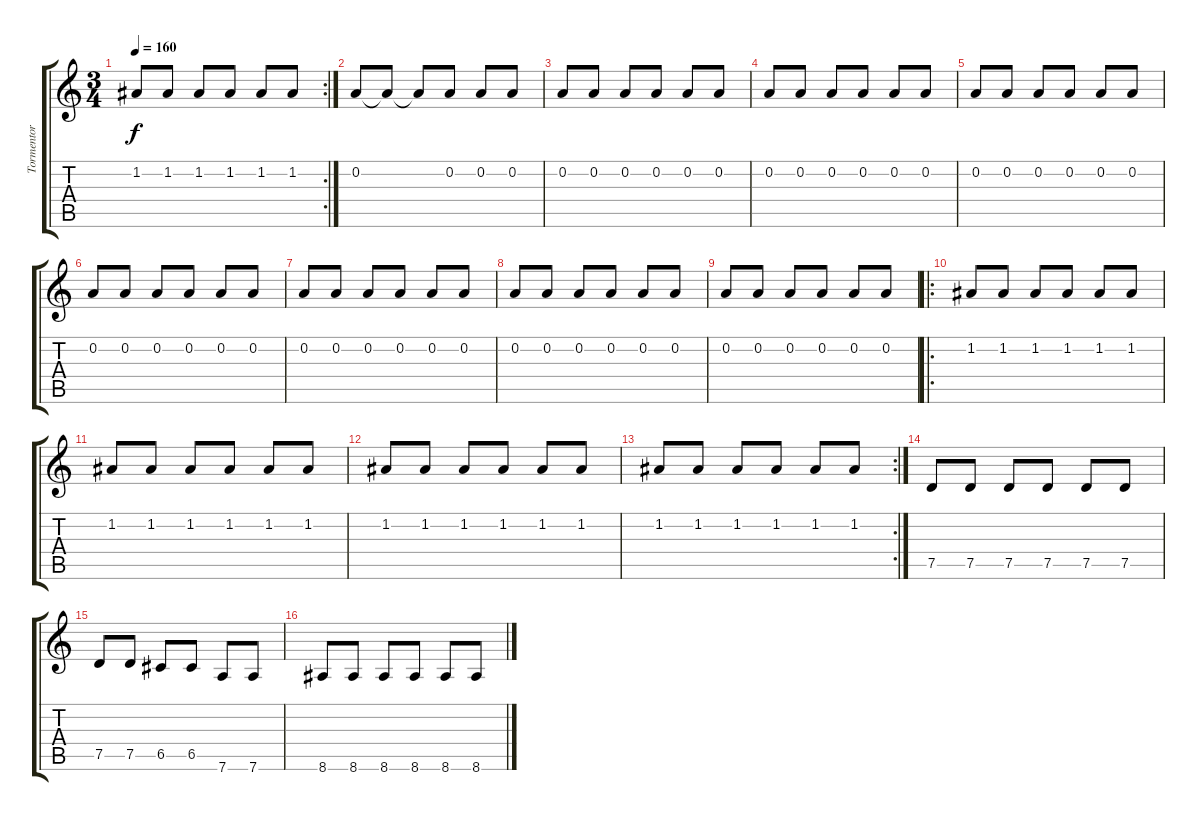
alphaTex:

\track ("Tormentor" "Tormentor") {instrument distortionguitar}
\staff {score tabs}
\tuning (D4 A3 F3 C3 G2 D2) {hide}
\rc 2
\ts (3 4)
\tempo 160
\clef g2
\ks c
1.2.8{dy f} 1.2.8 1.2.8 1.2.8 1.2.8 1.2.8 |
0.2.8 0.2{t}.8 0.2{t}.8 0.2.8 0.2.8 0.2.8 |
0.2.8 0.2.8 0.2.8 0.2.8 0.2.8 0.2.8 |
0.2.8 0.2.8 0.2.8 0.2.8 0.2.8 0.2.8 |
0.2.8 0.2.8 0.2.8 0.2.8 0.2.8 0.2.8 |
0.2.8 0.2.8 0.2.8 0.2.8 0.2.8 0.2.8 |
0.2.8 0.2.8 0.2.8 0.2.8 0.2.8 0.2.8 |
0.2.8 0.2.8 0.2.8 0.2.8 0.2.8 0.2.8 |
0.2.8 0.2.8 0.2.8 0.2.8 0.2.8 0.2.8 |
\ro
1.2.8 1.2.8 1.2.8 1.2.8 1.2.8 1.2.8 |
1.2.8 1.2.8 1.2.8 1.2.8 1.2.8 1.2.8 |
1.2.8 1.2.8 1.2.8 1.2.8 1.2.8 1.2.8 |
\rc 2
1.2.8 1.2.8 1.2.8 1.2.8 1.2.8 1.2.8 |
7.5.8 7.5.8 7.5.8 7.5.8 7.5.8 7.5.8 |
7.5.8 7.5.8 6.5.8 6.5.8 7.6.8 7.6.8 |
8.6.8 8.6.8 8.6.8 8.6.8 8.6.8 8.6.8
